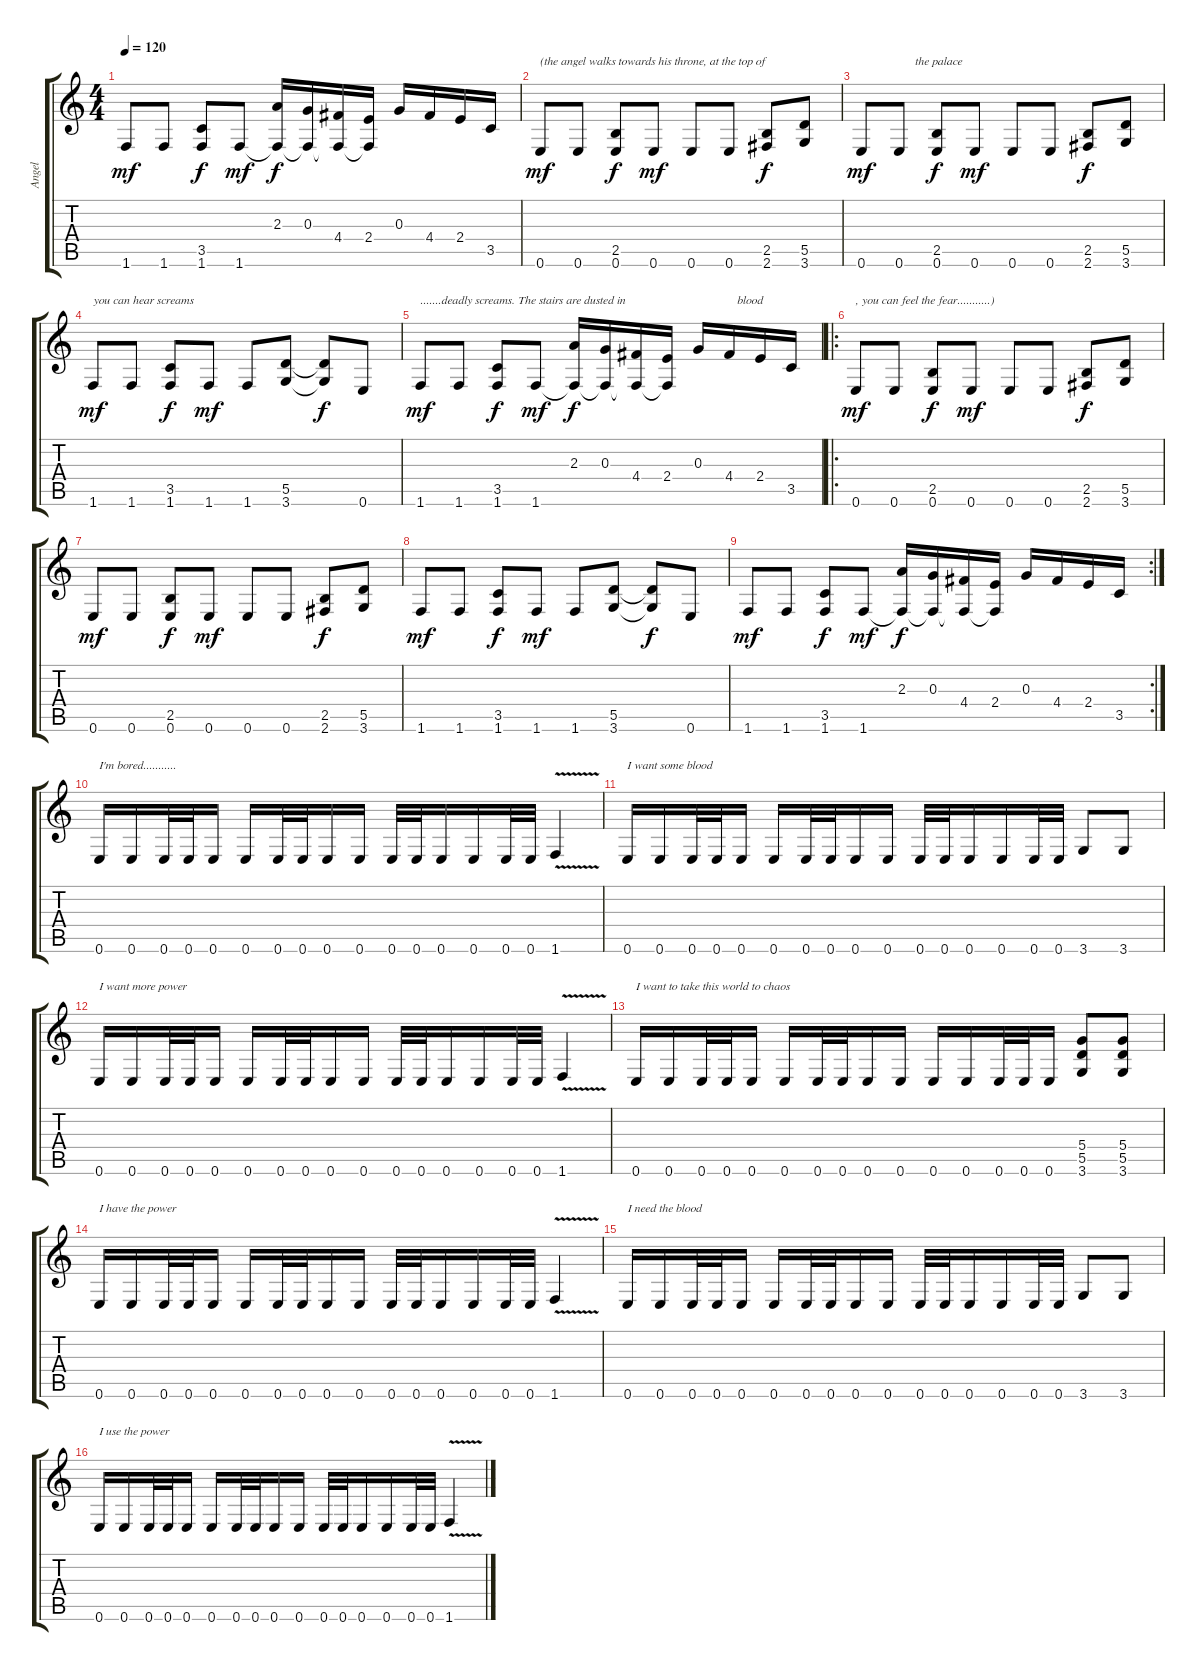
\track ("Angel" "Angel") {instrument overdrivenguitar}
\staff {score tabs}
\tuning (E4 B3 G3 D3 A2 E2) {hide}
\ts (4 4)
\tempo 120
\clef g2
\ks c
1.6.8{dy mf} 1.6.8 (3.5 1.6).8{dy f} 1.6.8{dy mf} (2.3 1.6{t}).16{dy f} (0.3 1.6{t}).16 (4.4 1.6{t}).16 (2.4 1.6{t}).16 0.3.16 4.4.16 2.4.16 3.5.16 |
0.6.8{txt "(the angel walks towards his throne, at the top of" dy mf} 0.6.8 (2.5 0.6).8{dy f} 0.6.8{dy mf} 0.6.8 0.6.8 (2.5 2.6).8{dy f} (5.5 3.6).8 |
0.6.8{txt "                  the palace" dy mf} 0.6.8 (2.5 0.6).8{dy f} 0.6.8{dy mf} 0.6.8 0.6.8 (2.5 2.6).8{dy f} (5.5 3.6).8 |
1.6.8{txt "you can hear screams" dy mf} 1.6.8 (3.5 1.6).8{dy f} 1.6.8{dy mf} 1.6.8 (5.5 3.6).8 (5.5{t} 3.6{t}).8{dy f} 0.6.8 |
1.6.8{txt ".......deadly screams. The stairs are dusted in" dy mf} 1.6.8 (3.5 1.6).8{dy f} 1.6.8{dy mf} (2.3 1.6{t}).16{dy f} (0.3 1.6{t}).16 (4.4 1.6{t}).16 (2.4 1.6{t}).16 0.3.16{txt "             blood"} 4.4.16 2.4.16 3.5.16 |
\ro
0.6.8{txt ", you can feel the fear...........)" dy mf} 0.6.8 (2.5 0.6).8{dy f} 0.6.8{dy mf} 0.6.8 0.6.8 (2.5 2.6).8{dy f} (5.5 3.6).8 |
0.6.8{dy mf} 0.6.8 (2.5 0.6).8{dy f} 0.6.8{dy mf} 0.6.8 0.6.8 (2.5 2.6).8{dy f} (5.5 3.6).8 |
1.6.8{dy mf} 1.6.8 (3.5 1.6).8{dy f} 1.6.8{dy mf} 1.6.8 (5.5 3.6).8 (5.5{t} 3.6{t}).8{dy f} 0.6.8 |
\rc 2
1.6.8{dy mf} 1.6.8 (3.5 1.6).8{dy f} 1.6.8{dy mf} (2.3 1.6{t}).16{dy f} (0.3 1.6{t}).16 (4.4 1.6{t}).16 (2.4 1.6{t}).16 0.3.16 4.4.16 2.4.16 3.5.16 |
0.6.16{txt "I'm bored..........."} 0.6.16 0.6.32 0.6.32 0.6.16 0.6.16 0.6.32 0.6.32 0.6.16 0.6.16 0.6.32 0.6.32 0.6.16 0.6.16 0.6.32 0.6.32 1.6{v}.4 |
0.6.16{txt "I want some blood"} 0.6.16 0.6.32 0.6.32 0.6.16 0.6.16 0.6.32 0.6.32 0.6.16 0.6.16 0.6.32 0.6.32 0.6.16 0.6.16 0.6.32 0.6.32 3.6.8 3.6.8 |
0.6.16{txt "I want more power"} 0.6.16 0.6.32 0.6.32 0.6.16 0.6.16 0.6.32 0.6.32 0.6.16 0.6.16 0.6.32 0.6.32 0.6.16 0.6.16 0.6.32 0.6.32 1.6{v}.4 |
0.6.16{txt "I want to take this world to chaos"} 0.6.16 0.6.32 0.6.32 0.6.16 0.6.16 0.6.32 0.6.32 0.6.16 0.6.16 0.6.16 0.6.16 0.6.32 0.6.32 0.6.16 (5.4 5.5 3.6).8 (5.4 5.5 3.6).8 |
0.6.16{txt "I have the power"} 0.6.16 0.6.32 0.6.32 0.6.16 0.6.16 0.6.32 0.6.32 0.6.16 0.6.16 0.6.32 0.6.32 0.6.16 0.6.16 0.6.32 0.6.32 1.6{v}.4 |
0.6.16{txt "I need the blood"} 0.6.16 0.6.32 0.6.32 0.6.16 0.6.16 0.6.32 0.6.32 0.6.16 0.6.16 0.6.32 0.6.32 0.6.16 0.6.16 0.6.32 0.6.32 3.6.8 3.6.8 |
0.6.16{txt "I use the power"} 0.6.16 0.6.32 0.6.32 0.6.16 0.6.16 0.6.32 0.6.32 0.6.16 0.6.16 0.6.32 0.6.32 0.6.16 0.6.16 0.6.32 0.6.32 1.6{v}.4
